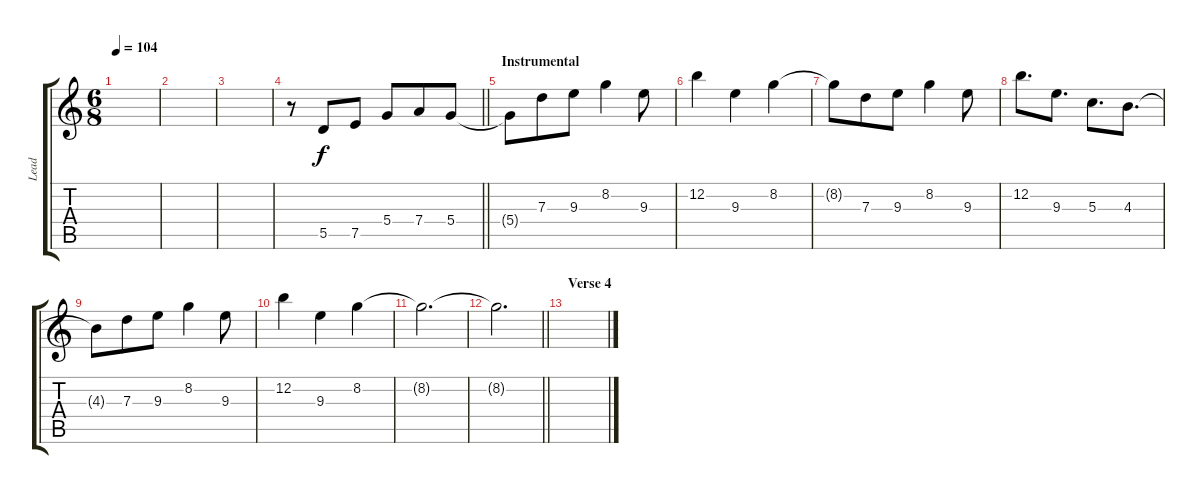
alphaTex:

\track ("Lead" "Lead") {instrument distortionguitar}
\staff {score tabs}
\tuning (E4 B3 G3 D3 A2 E2) {hide}
\ts (6 8)
\tempo 104
\clef g2
\ks c
|
|
|
\barLineRight lightlight
r.8 5.5.8 7.5.8 5.4.8 7.4.8 5.4.8 |
\section ("" "Instrumental")
5.4{t}.8 7.3.8 9.3.8 8.2.4 9.3.8 |
12.2.4 9.3.4 8.2.4 |
8.2{t}.8 7.3.8 9.3.8 8.2.4 9.3.8 |
12.2.8{d} 9.3.8{d} 5.3.8{d} 4.3.8{d} |
4.3{t}.8 7.3.8 9.3.8 8.2.4 9.3.8 |
12.2.4 9.3.4 8.2.4 |
8.2{t}.2{d} |
\barLineRight lightlight
8.2{t}.2{d} |
\section ("" "Verse 4")
